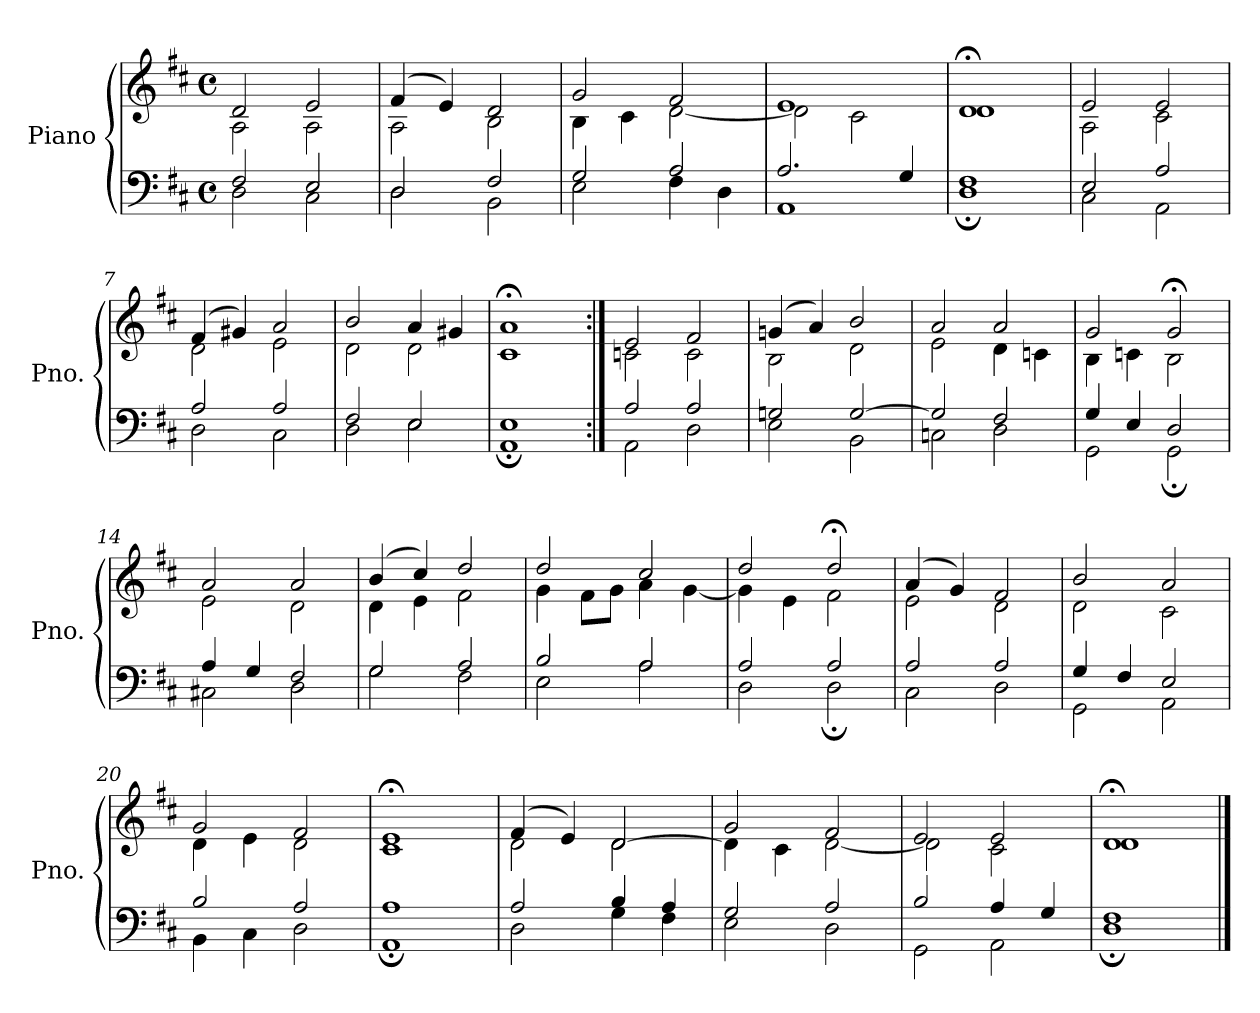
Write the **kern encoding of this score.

**kern	**kern
*part1	*part1
*staff2	*staff1
*I"Piano	*
*I'Pno.	*
*clefF4	*clefG2
*k[f#c#]	*k[f#c#]
*M4/4	*M4/4
*met(c)	*met(c)
=1	=1
*^	*^
2F#/	2D\	2d/	2A\
2E/	2C#\	2e/	2A\
=2	=2	=2	=2
2D/	2D\	(4f#/	2A\
.	.	4e/)	.
2F#/	2BB\	2d/	2B\
=3	=3	=3	=3
2G/	2E\	2g/	4B\
.	.	.	4c#\
2A/	4F#\	2f#/	[2d\
.	4D\	.	.
=4	=4	=4	=4
2.A/	1AA	1e	2d\]
.	.	.	2c#\
4G/	.	.	.
=5	=5	=5	=5
1F#	1D;	1d;<	1d
=6	=6	=6	=6
2E/	2C#\	2e/	2A\
2A/	2AA\	2e/	2c#\
=7	=7	=7	=7
2A/	2D\	(4f#/	2d\
.	.	4g#X/)	.
2A/	2C#\	2a/	2e\
=8	=8	=8	=8
2F#/	2D\	2b/	2d\
2E/	2E\	4a/	2d\
.	.	4g#X/	.
=9	=9	=9	=9
1E	1AA;	1a;<	1c#
!!LO:LB:g=z	!!
=10:|!	=10:|!	=10:|!	=10:|!
2A/	2AA\	2e/	2cn\
2A/	2D\	2f#/	2c\
=11	=11	=11	=11
2Gn/	2E\	(4gn/	2B\
.	.	4a/)	.
[2G/	2BB\	2b/	2d\
=12	=12	=12	=12
2G/]	2Cn\	2a/	2e\
2F#/	2D\	2a/	4d\
.	.	.	4cn\
=13	=13	=13	=13
4G/	2GG\	2g/	4B\
4E/	.	.	4cn\
2D/	2GG;\	2g;</	2B\
=14	=14	=14	=14
4A/	2C#X\	2a/	2e\
4G/	.	.	.
2F#/	2D\	2a/	2d\
=15	=15	=15	=15
2G/	2G\	(4b/	4d\
.	.	4cc#/)	4e\
2A/	2F#\	2dd/	2f#\
=16	=16	=16	=16
2B/	2E\	2dd/	4g\
.	.	.	8f#\L
.	.	.	8g\J
2A/	2A\	2cc#/	4a\
.	.	.	[4g\
=17	=17	=17	=17
2A/	2D\	2dd/	4g\]
.	.	.	4e\
2A/	2D;\	2dd;</	2f#\
!!LO:LB:g=z	!!
=18	=18	=18	=18
2A/	2C#\	(4a/	2e\
.	.	4g/)	.
2A/	2D\	2f#/	2d\
=19	=19	=19	=19
4G/	2GG\	2b/	2d\
4F#/	.	.	.
2E/	2AA\	2a/	2c#\
=20	=20	=20	=20
2B/	4BB\	2g/	4d\
.	4C#\	.	4e\
2A/	2D\	2f#/	2d\
=21	=21	=21	=21
1A	1AA;	1e;<	1c#
=22	=22	=22	=22
2A/	2D\	(4f#/	2d\
.	.	4e/)	.
4B/	4G\	[2d/	2d\
4A/	4F#\	.	.
=23	=23	=23	=23
2G/	2E\	2g/	4d\]
.	.	.	4c#\
2A/	2D\	2f#/	[2d\
=24	=24	=24	=24
2B/	2GG\	2e/	2d\]
4A/	2AA\	2e/	2c#\
4G/	.	.	.
=25	=25	=25	=25
1F#	1D;	1d;<	1d
*v	*v	*	*
*	*v	*v
==	==
*-	*-
